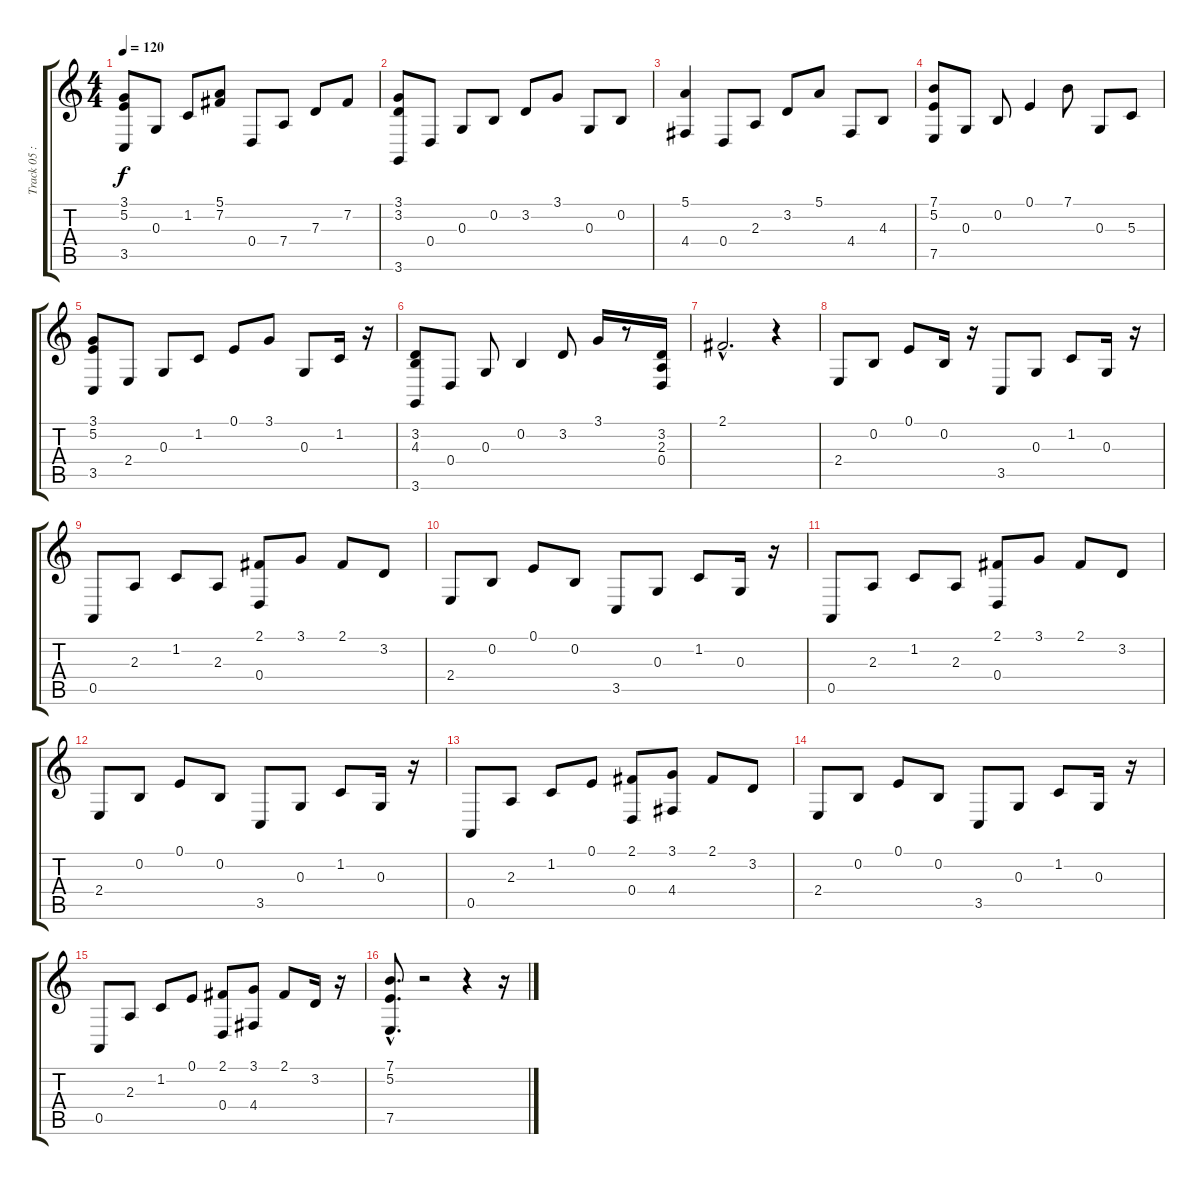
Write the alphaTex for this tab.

\track ("Track 05 : unspecified" "Track 05 :") {instrument acousticgrandpiano}
\staff {score tabs}
\tuning (E4 B3 G3 D3 A2 E2) {hide}
\ts (4 4)
\tempo 120
\clef g2
\ks c
(3.1 5.2 3.5).8{dy f} 0.3.8 1.2.8 (5.1 7.2).8 0.4.8 7.4.8 7.3.8 7.2.8 |
(3.1 3.2 3.6).8 0.4.8 0.3.8 0.2.8 3.2.8 3.1.8 0.3.8 0.2.8 |
(5.1 4.4).4 0.4.8 2.3.8 3.2.8 5.1.8 4.4.8 4.3.8 |
(7.1 5.2 7.5).8 0.3.8 0.2.8 0.1.4 7.1.8 0.3.8 5.3.8 |
(3.1 5.2 3.5).8 2.4.8 0.3.8 1.2.8 0.1.8 3.1.8 0.3.8 1.2.16 r.16 |
(3.2 4.3 3.6).8 0.4.8 0.3.8 0.2.4 3.2.8 3.1.16 r.8 (3.2 2.3 0.4).16 |
2.1{hac}.2{d} r.4 |
2.4.8 0.2.8 0.1.8 0.2.16 r.16 3.5.8 0.3.8 1.2.8 0.3.16 r.16 |
0.5.8 2.3.8 1.2.8 2.3.8 (2.1 0.4).8 3.1.8 2.1.8 3.2.8 |
2.4.8 0.2.8 0.1.8 0.2.8 3.5.8 0.3.8 1.2.8 0.3.16 r.16 |
0.5.8 2.3.8 1.2.8 2.3.8 (2.1 0.4).8 3.1.8 2.1.8 3.2.8 |
2.4.8 0.2.8 0.1.8 0.2.8 3.5.8 0.3.8 1.2.8 0.3.16 r.16 |
0.5.8 2.3.8 1.2.8 0.1.8 (2.1 0.4).8 (3.1 4.4).8 2.1.8 3.2.8 |
2.4.8 0.2.8 0.1.8 0.2.8 3.5.8 0.3.8 1.2.8 0.3.16 r.16 |
0.5.8 2.3.8 1.2.8 0.1.8 (2.1 0.4).8 (3.1 4.4).8 2.1.8 3.2.16 r.16 |
(7.1{hac} 5.2{hac} 7.5{hac}).8{d} r.2 r.4 r.16
